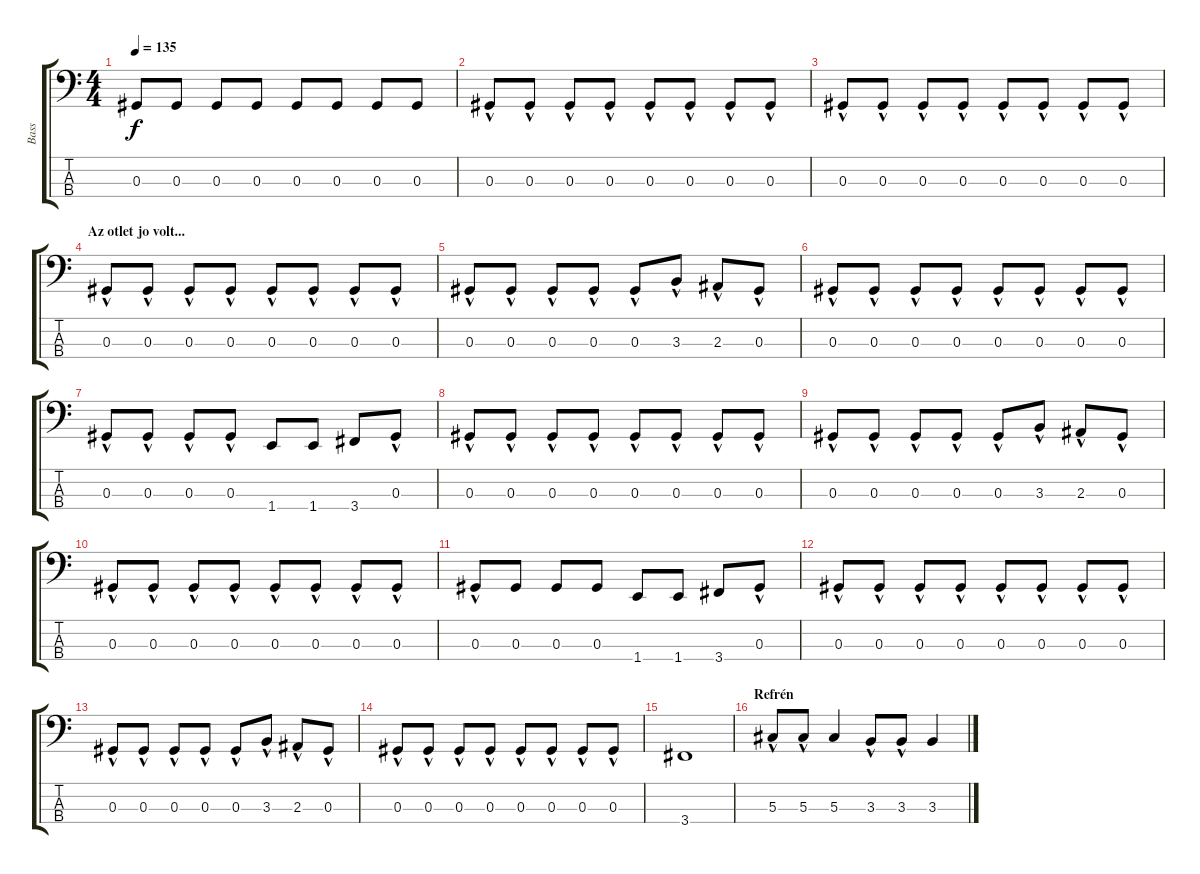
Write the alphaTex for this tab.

\track ("Bass" "Bass") {instrument electricbassfinger}
\staff {score tabs}
\tuning (Gb2 Db2 Ab1 Eb1) {hide}
\ts (4 4)
\tempo 135
\clef f4
\ks c
0.3.8{dy f} 0.3.8 0.3.8 0.3.8 0.3.8 0.3.8 0.3.8 0.3.8 |
0.3{hac}.8 0.3{hac}.8 0.3{hac}.8 0.3{hac}.8 0.3{hac}.8 0.3{hac}.8 0.3{hac}.8 0.3{hac}.8 |
0.3{hac}.8 0.3{hac}.8 0.3{hac}.8 0.3{hac}.8 0.3{hac}.8 0.3{hac}.8 0.3{hac}.8 0.3{hac}.8 |
\section ("" "Az otlet jo volt...")
0.3{hac}.8 0.3{hac}.8 0.3{hac}.8 0.3{hac}.8 0.3{hac}.8 0.3{hac}.8 0.3{hac}.8 0.3{hac}.8 |
0.3{hac}.8 0.3{hac}.8 0.3{hac}.8 0.3{hac}.8 0.3{hac}.8 3.3{hac}.8 2.3{hac}.8 0.3{hac}.8 |
0.3{hac}.8 0.3{hac}.8 0.3{hac}.8 0.3{hac}.8 0.3{hac}.8 0.3{hac}.8 0.3{hac}.8 0.3{hac}.8 |
0.3{hac}.8 0.3{hac}.8 0.3{hac}.8 0.3{hac}.8 1.4.8 1.4.8 3.4.8 0.3{hac}.8 |
0.3{hac}.8 0.3{hac}.8 0.3{hac}.8 0.3{hac}.8 0.3{hac}.8 0.3{hac}.8 0.3{hac}.8 0.3{hac}.8 |
0.3{hac}.8 0.3{hac}.8 0.3{hac}.8 0.3{hac}.8 0.3{hac}.8 3.3{hac}.8 2.3{hac}.8 0.3{hac}.8 |
0.3{hac}.8 0.3{hac}.8 0.3{hac}.8 0.3{hac}.8 0.3{hac}.8 0.3{hac}.8 0.3{hac}.8 0.3{hac}.8 |
0.3{hac}.8 0.3.8 0.3.8 0.3.8 1.4.8 1.4.8 3.4.8 0.3{hac}.8 |
0.3{hac}.8 0.3{hac}.8 0.3{hac}.8 0.3{hac}.8 0.3{hac}.8 0.3{hac}.8 0.3{hac}.8 0.3{hac}.8 |
0.3{hac}.8 0.3{hac}.8 0.3{hac}.8 0.3{hac}.8 0.3{hac}.8 3.3{hac}.8 2.3{hac}.8 0.3{hac}.8 |
0.3{hac}.8 0.3{hac}.8 0.3{hac}.8 0.3{hac}.8 0.3{hac}.8 0.3{hac}.8 0.3{hac}.8 0.3{hac}.8 |
3.4.1 |
\section ("" "Refrén")
5.3{hac}.8 5.3{hac}.8 5.3.4 3.3{hac}.8 3.3{hac}.8 3.3.4
